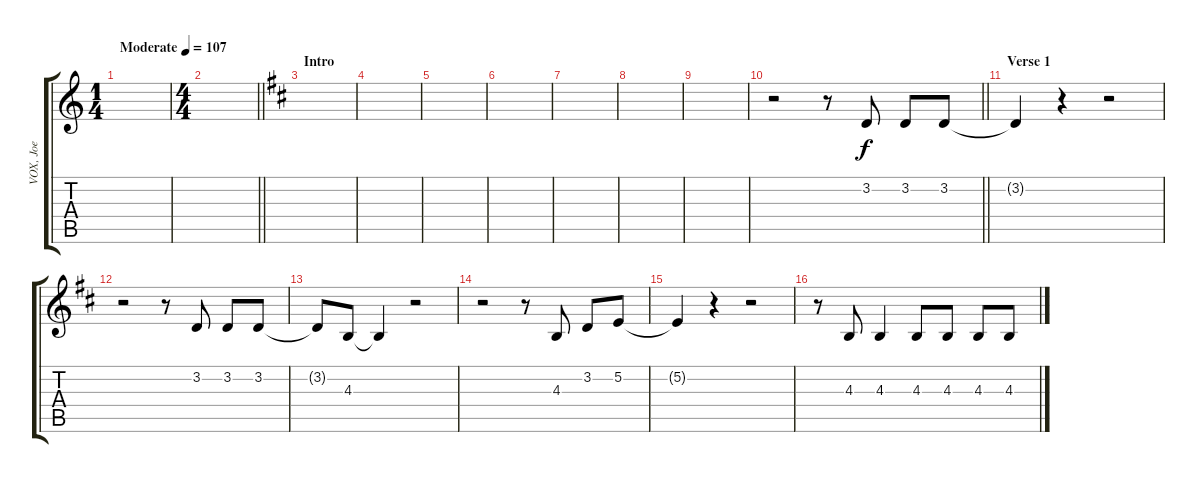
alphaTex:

\track ("VOX, Joe" "VOX, Joe") {instrument lead1square}
\staff {score tabs}
\tuning (E4 B3 G3 D3 A2 E2) {hide}
\ts (1 4)
\tempo (107 "Moderate")
\clef g2
\ks c
|
\ts (4 4)
\barLineRight lightlight
|
\section ("" "Intro")
\ks d
|
|
|
|
|
|
|
\barLineRight lightlight
r.2 r.8 3.2.8 3.2.8 3.2.8 |
\section ("" "Verse 1")
3.2{t}.4 r.4 r.2 |
r.2 r.8 3.2.8 3.2.8 3.2.8 |
3.2{t}.8 4.3.8 4.3{t}.4 r.2 |
r.2 r.8 4.3.8 3.2.8 5.2.8 |
5.2{t}.4 r.4 r.2 |
r.8 4.3.8 4.3.4 4.3.8 4.3.8 4.3.8 4.3.8
